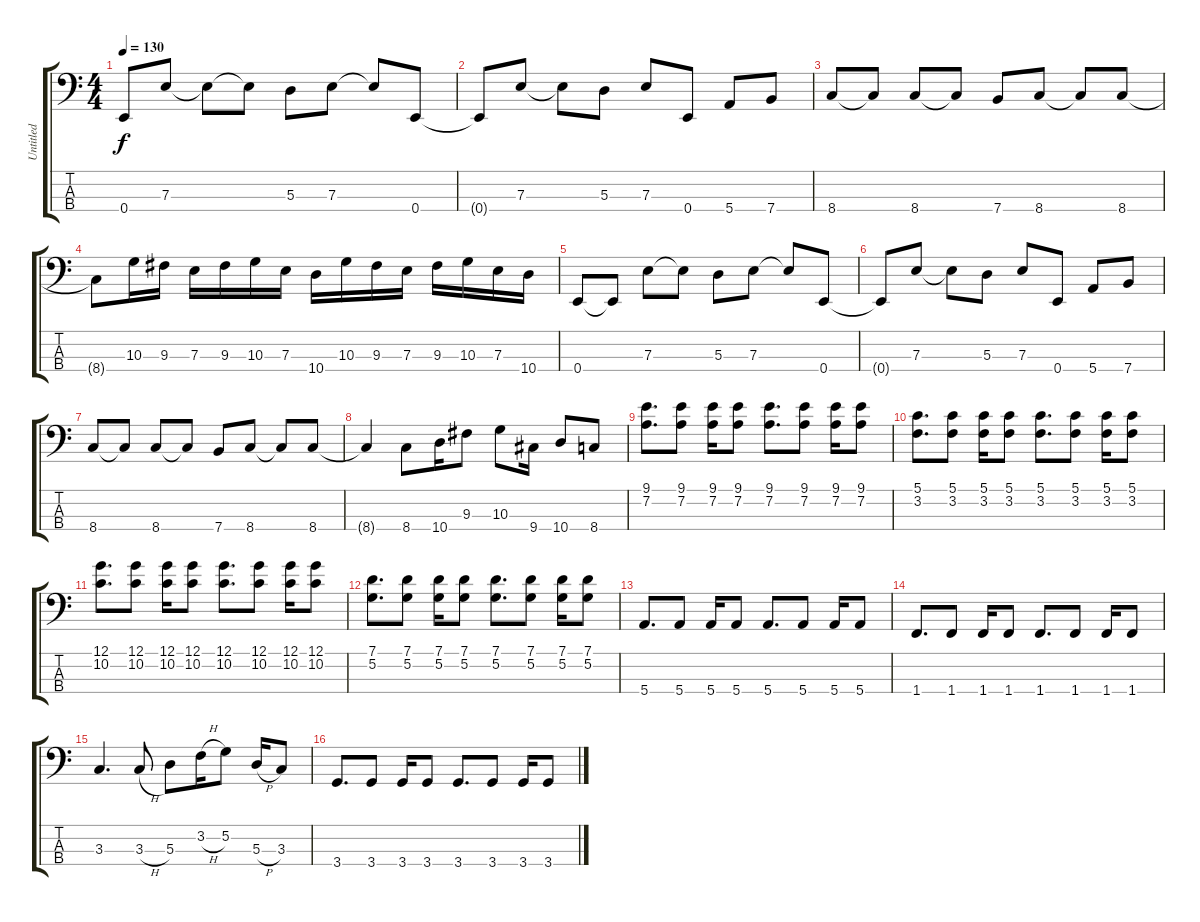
\track ("Untitled" "Untitled") {instrument electricbassfinger}
\staff {score tabs}
\tuning (G2 D2 A1 E1) {hide}
\ts (4 4)
\tempo 130
\clef f4
\ks c
0.4.8{dy f} 7.3.8 7.3{t}.8 7.3{t}.8 5.3.8 7.3.8 7.3{t}.8 0.4.8 |
0.4{t}.8 7.3.8 7.3{t}.8 5.3.8 7.3.8 0.4.8 5.4.8 7.4.8 |
8.4.8 8.4{t}.8 8.4.8 8.4{t}.8 7.4.8 8.4.8 8.4{t}.8 8.4.8 |
8.4{t}.8 10.3.16 9.3.16 7.3.16 9.3.16 10.3.16 7.3.16 10.4.16 10.3.16 9.3.16 7.3.16 9.3.16 10.3.16 7.3.16 10.4.16 |
0.4.8 0.4{t}.8 7.3.8 7.3{t}.8 5.3.8 7.3.8 7.3{t}.8 0.4.8 |
0.4{t}.8 7.3.8 7.3{t}.8 5.3.8 7.3.8 0.4.8 5.4.8 7.4.8 |
8.4.8 8.4{t}.8 8.4.8 8.4{t}.8 7.4.8 8.4.8 8.4{t}.8 8.4.8 |
8.4{t}.4 8.4.8 10.4.16 9.3.8 10.3.8 9.4.16 10.4.8 8.4.8 |
(9.1 7.2).8{d} (9.1 7.2).8 (9.1 7.2).16 (9.1 7.2).8 (9.1 7.2).8{d} (9.1 7.2).8 (9.1 7.2).16 (9.1 7.2).8 |
(5.1 3.2).8{d} (5.1 3.2).8 (5.1 3.2).16 (5.1 3.2).8 (5.1 3.2).8{d} (5.1 3.2).8 (5.1 3.2).16 (5.1 3.2).8 |
(12.1 10.2).8{d} (12.1 10.2).8 (12.1 10.2).16 (12.1 10.2).8 (12.1 10.2).8{d} (12.1 10.2).8 (12.1 10.2).16 (12.1 10.2).8 |
(7.1 5.2).8{d} (7.1 5.2).8 (7.1 5.2).16 (7.1 5.2).8 (7.1 5.2).8{d} (7.1 5.2).8 (7.1 5.2).16 (7.1 5.2).8 |
5.4.8{d} 5.4.8 5.4.16 5.4.8 5.4.8{d} 5.4.8 5.4.16 5.4.8 |
1.4.8{d} 1.4.8 1.4.16 1.4.8 1.4.8{d} 1.4.8 1.4.16 1.4.8 |
3.3.4{d} 3.3{h}.8 5.3.8 3.2{h}.16 5.2.8 5.3{h}.16 3.3.8 |
3.4.8{d} 3.4.8 3.4.16 3.4.8 3.4.8{d} 3.4.8 3.4.16 3.4.8
